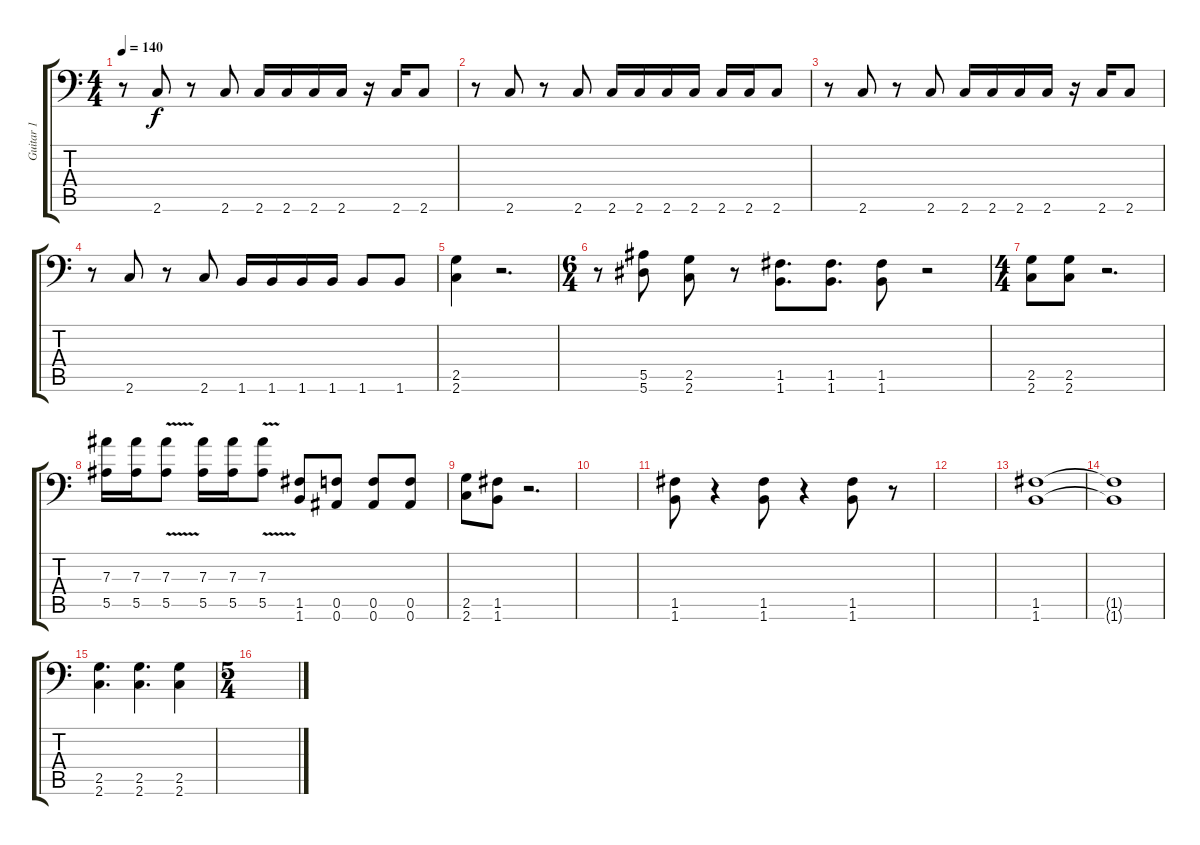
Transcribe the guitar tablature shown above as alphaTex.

\track ("Guitar 1" "Guitar 1") {instrument distortionguitar}
\staff {score tabs}
\tuning (C4 G3 Eb3 Bb2 F2 Bb1) {hide}
\ts (4 4)
\tempo 140
\clef f4
\ks c
r.8{dy f} 2.6.8 r.8 2.6.8 2.6.16 2.6.16 2.6.16 2.6.16 r.16 2.6.16 2.6.8 |
r.8 2.6.8 r.8 2.6.8 2.6.16 2.6.16 2.6.16 2.6.16 2.6.16 2.6.16 2.6.8 |
r.8 2.6.8 r.8 2.6.8 2.6.16 2.6.16 2.6.16 2.6.16 r.16 2.6.16 2.6.8 |
r.8 2.6.8 r.8 2.6.8 1.6.16 1.6.16 1.6.16 1.6.16 1.6.8 1.6.8 |
(2.5 2.6).4 r.2{d} |
\ts (6 4)
r.8 (5.5 5.6).8 (2.5 2.6).8 r.8 (1.5 1.6).8{d} (1.5 1.6).8{d} (1.5 1.6).8 r.2 |
\ts (4 4)
(2.5 2.6).8 (2.5 2.6).8 r.2{d} |
(7.3 5.5).16 (7.3 5.5).16 (7.3 5.5{v}).8 (7.3 5.5).16 (7.3 5.5).16 (7.3 5.5{v}).8 (1.5 1.6).8 (0.5 0.6).8 (0.5 0.6).8 (0.5 0.6).8 |
(2.5 2.6).8 (1.5 1.6).8 r.2{d} |
|
(1.5 1.6).8 r.4 (1.5 1.6).8 r.4 (1.5 1.6).8 r.8 |
|
(1.5 1.6).1 |
(1.5{t} 1.6{t}).1 |
(2.5 2.6).4{d} (2.5 2.6).4{d} (2.5 2.6).4 |
\ts (5 4)
